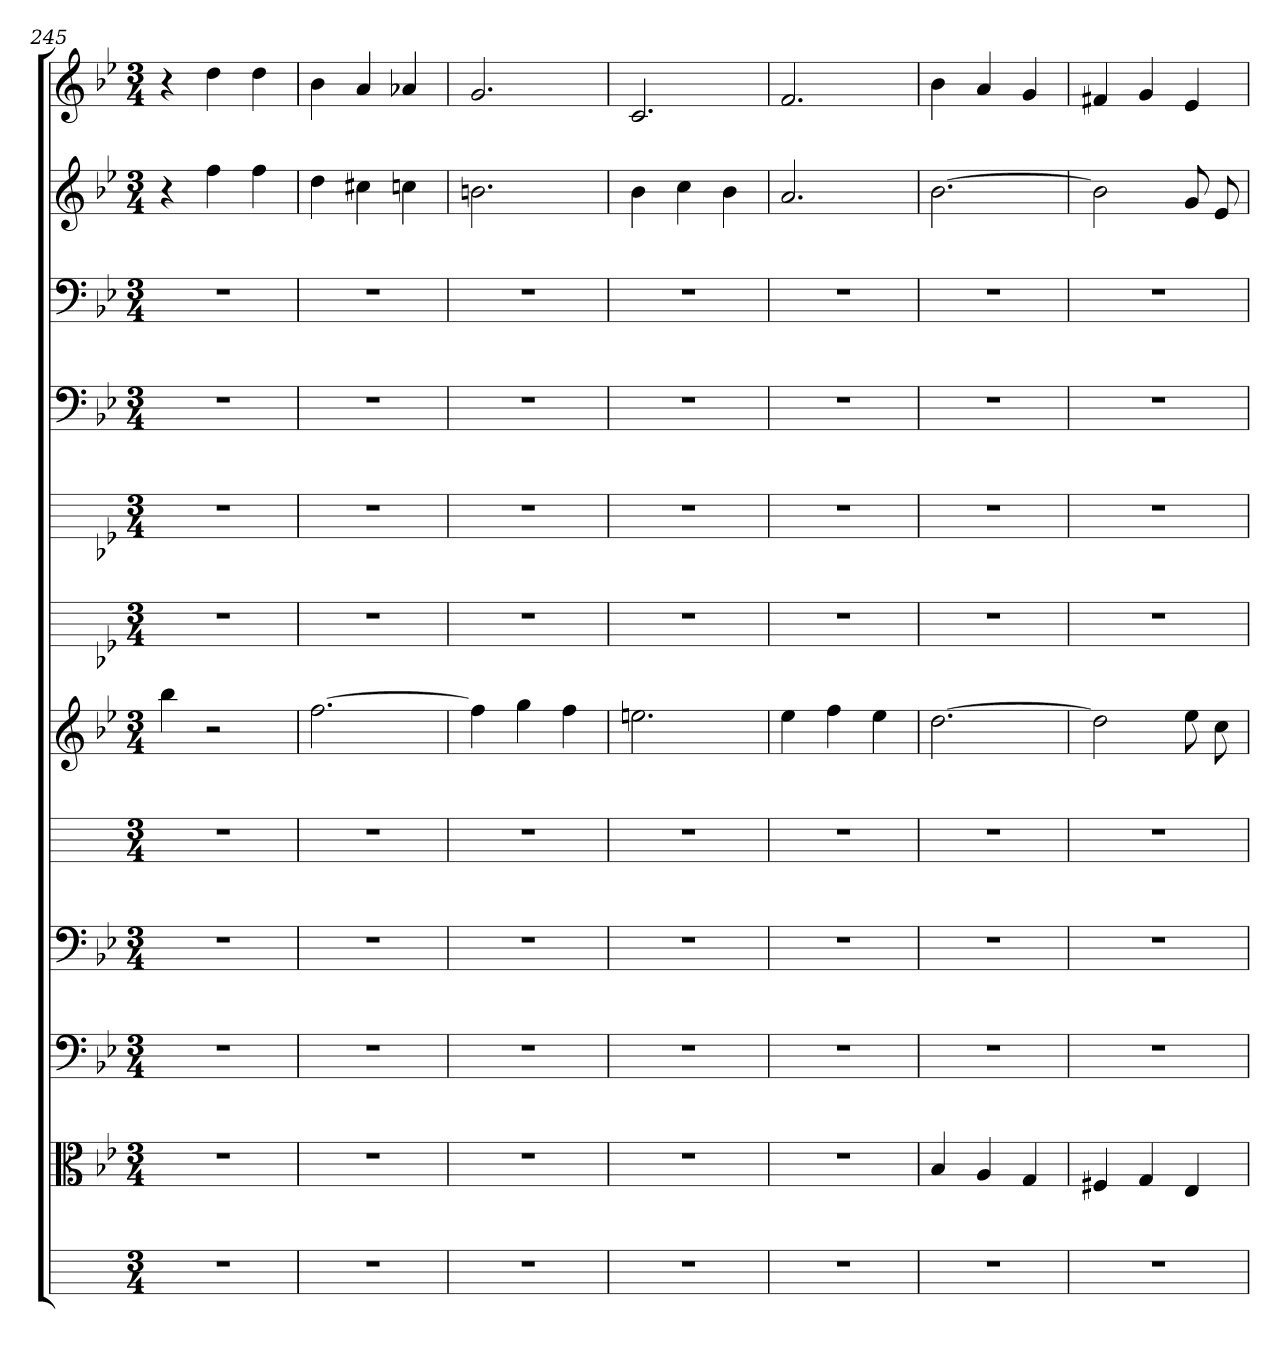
**kern	**kern	**kern	**kern	**kern	**kern	**kern	**kern	**kern	**kern	**kern	**kern
*part12	*part11	*part10	*part9	*part8	*part7	*part6	*part5	*part4	*part3	*part2	*part1
*staff12	*staff11	*staff10	*staff9	*staff8	*staff7	*staff6	*staff5	*staff4	*staff3	*staff2	*staff1
*	*clefC3	*clefF4	*clefF4	*	*	*	*	*clefF4	*clefF4	*	*
*k[]	*k[b-e-]	*k[b-e-]	*k[b-e-]	*k[]	*k[b-e-]	*k[b-e-]	*k[b-e-]	*k[b-e-]	*k[b-e-]	*k[b-e-]	*k[b-e-]
*M3/4	*M3/4	*M3/4	*M3/4	*M3/4	*M3/4	*M3/4	*M3/4	*M3/4	*M3/4	*M3/4	*M3/4
=245	=245	=245	=245	=245	=245	=245	=245	=245	=245	=245	=245
2.r	2.r	2.r	2.r	2.r	4bb-	2.r	2.r	2.r	2.r	4r	4r
.	.	.	.	.	2r	.	.	.	.	4ff	4dd
.	.	.	.	.	.	.	.	.	.	4ff	4dd
=246	=246	=246	=246	=246	=246	=246	=246	=246	=246	=246	=246
2.r	2.r	2.r	2.r	2.r	[2.ff	2.r	2.r	2.r	2.r	4dd	4b-
.	.	.	.	.	.	.	.	.	.	4cc#X	4a
.	.	.	.	.	.	.	.	.	.	4ccn	4a-X
=247	=247	=247	=247	=247	=247	=247	=247	=247	=247	=247	=247
2.r	2.r	2.r	2.r	2.r	4ff]	2.r	2.r	2.r	2.r	2.bn	2.g
.	.	.	.	.	4gg	.	.	.	.	.	.
.	.	.	.	.	4ff	.	.	.	.	.	.
=248	=248	=248	=248	=248	=248	=248	=248	=248	=248	=248	=248
2.r	2.r	2.r	2.r	2.r	2.een	2.r	2.r	2.r	2.r	4b-	2.c
.	.	.	.	.	.	.	.	.	.	4cc	.
.	.	.	.	.	.	.	.	.	.	4b-	.
=249	=249	=249	=249	=249	=249	=249	=249	=249	=249	=249	=249
2.r	2.r	2.r	2.r	2.r	4ee-	2.r	2.r	2.r	2.r	2.a	2.f
.	.	.	.	.	4ff	.	.	.	.	.	.
.	.	.	.	.	4ee-	.	.	.	.	.	.
=250	=250	=250	=250	=250	=250	=250	=250	=250	=250	=250	=250
2.r	4B-	2.r	2.r	2.r	[2.dd	2.r	2.r	2.r	2.r	[2.b-	4b-
.	4A	.	.	.	.	.	.	.	.	.	4a
.	4G	.	.	.	.	.	.	.	.	.	4g
=251	=251	=251	=251	=251	=251	=251	=251	=251	=251	=251	=251
2.r	4F#X	2.r	2.r	2.r	2dd]	2.r	2.r	2.r	2.r	2b-]	4f#X
.	4G	.	.	.	.	.	.	.	.	.	4g
.	4E-	.	.	.	8ee-	.	.	.	.	8g	4e-
.	.	.	.	.	8cc	.	.	.	.	8e-	.
=	=	=	=	=	=	=	=	=	=	=	=
*-	*-	*-	*-	*-	*-	*-	*-	*-	*-	*-	*-
